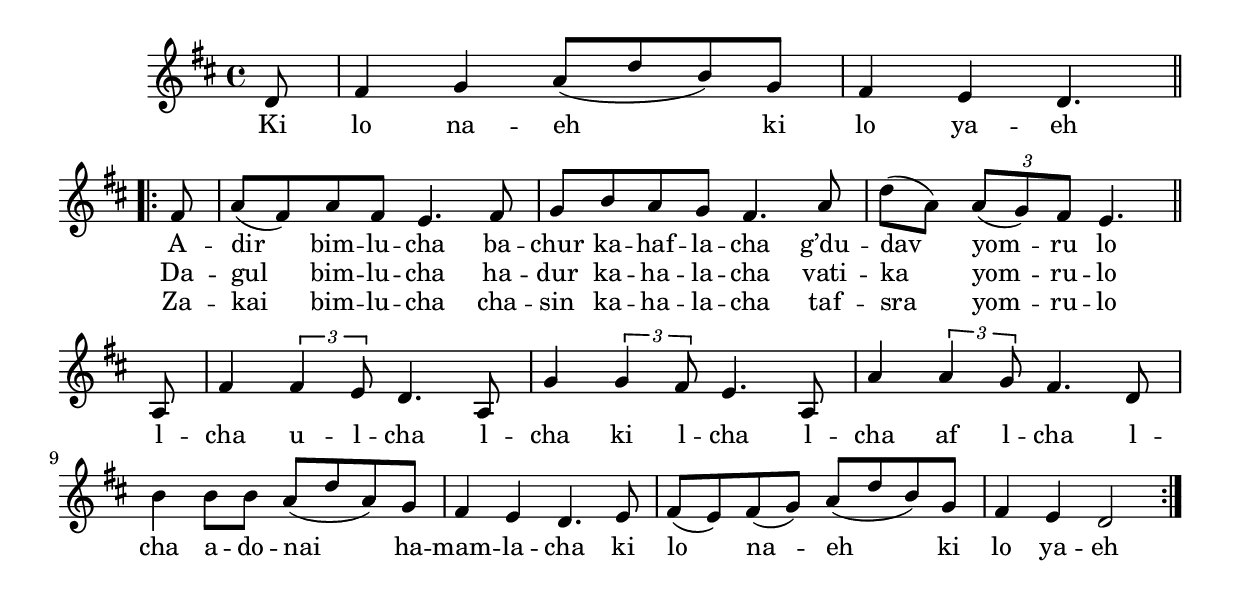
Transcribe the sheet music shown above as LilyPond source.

\version "2.11.20"

\include "defs.ly"

intro = \relative c' {
  \key d \major
  \partial 8 d8
  fis4 g a8( d b) g
| fis4 e d4.
}

verse = \relative c' {
  fis8
| a( fis) a fis e4. fis8
| g8 b a g fis4. a8
| d8( a) \times 2/3 {a( g) fis} e4.
}

chorus = \relative c' {
  a8
| fis'4 \times 2/3 {fis4 e8} d4. a8
| g'4 \times 2/3 {g4 fis8} e4. a,8
| a'4 \times 2/3 {a4 g8} fis4. d8
| b'4 b8 b a( d a) g
| fis4 e d4. e8
| fis8( e) fis( g) a( d b) g
| fis4 e d2
}

\score {
<<
  {
    \new Voice = "intro" \intro \break
    \repeat volta 3 {
      \new Voice = "verse" \verse \bar "||" \break
      \new Voice = "chorus" \chorus
    }
  }
  \new Lyrics = "mainlyrics" \lyricsto "intro" { Ki lo na -- eh ki lo ya -- eh }
  \context Lyrics = "mainlyrics" \lyricsto "verse" {
    A -- dir bim -- lu -- cha
    ba -- chur ka -- haf -- la -- cha
    g’du -- dav yom -- ru lo
  }
  \context Lyrics = "mainlyrics" \lyricsto "chorus" {
    l -- cha u -- l -- cha
    l -- cha ki l -- cha
    l -- cha af l -- cha
    l -- cha a -- do -- nai ha -- mam -- la -- cha
    ki lo na -- eh ki lo ya -- eh
  }

  \new Lyrics \lyricsto "verse" {
    Da -- gul bim -- lu -- cha
    ha -- dur ka -- ha -- la -- cha
    vati -- ka yom -- ru -- lo
  }

  \new Lyrics \lyricsto "verse" {
    Za -- kai bim -- lu -- cha
    cha -- sin ka -- ha -- la -- cha
    taf -- sra yom -- ru -- lo
  }
>>

\header { title = "Ki lo naeh" }
}
